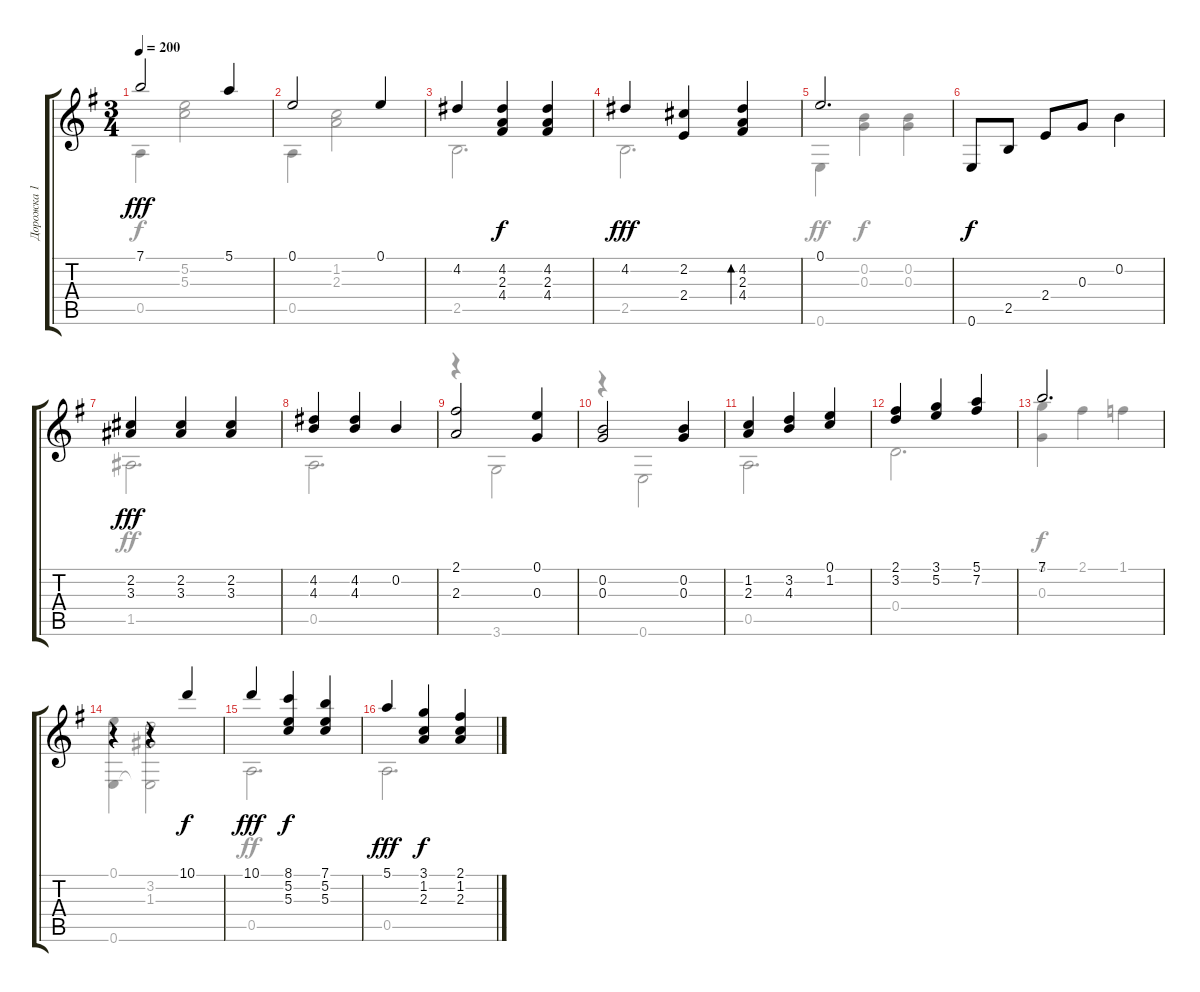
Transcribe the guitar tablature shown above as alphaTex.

\track ("Дорожка 1" "Дорожка 1") {instrument acousticguitarsteel}
\staff {score tabs}
\tuning (E4 B3 G3 D3 A2 E2) {hide}
\voice
\ts (3 4)
\tempo 200
\clef g2
\ks g
7.1.2{dy fff} 5.1.4 |
0.1.2 0.1.4 |
4.2.4 (4.2 2.3 4.4).4{dy f} (4.2 2.3 4.4).4 |
4.2.4{dy fff} (2.2 2.4).4 (4.2 2.3 4.4).4{bd 480} |
0.1.2{d} |
0.6.8{dy f} 2.5.8 2.4.8 0.3.8 0.2.4 |
(2.2 3.3).4{dy fff} (2.2 3.3).4 (2.2 3.3).4 |
(4.2 4.3).4 (4.2 4.3).4 0.2.4 |
(2.1 2.3).2 (0.1 0.3).4 |
(0.2 0.3).2 (0.2 0.3).4 |
(1.2 2.3).4 (3.2 4.3).4 (0.1 1.2).4 |
(2.1 3.2).4 (3.1 5.2).4 (5.1 7.2).4 |
7.1.2{d} |
r.4 r.4 10.1.4{dy f} |
10.1.4{dy fff} (8.1 5.2 5.3).4{dy f} (7.1 5.2 5.3).4 |
5.1.4{dy fff} (3.1 1.2 2.3).4{dy f} (2.1 1.2 2.3).4
\voice
\clef g2
\ottava regular
\simile none
\ks g
0.5.4{dy f} (5.2 5.3).2 |
0.5.4 (1.2 2.3).2 |
2.5.2{d} |
2.5.2{d} |
0.6.4{dy ff} (0.2 0.3).4{dy f} (0.2 0.3).4 |
|
1.5.2{d dy ff} |
0.5.2{d} |
r.4 3.6.2 |
r.4 0.6.2 |
0.5.2{d} |
0.4.2{d} |
(3.1 0.3).4{dy f} 2.1.4 1.1.4 |
(0.1 0.6).4 (3.2 1.3 0.6{t}).2 |
0.5.2{d dy ff} |
0.5.2{d}
